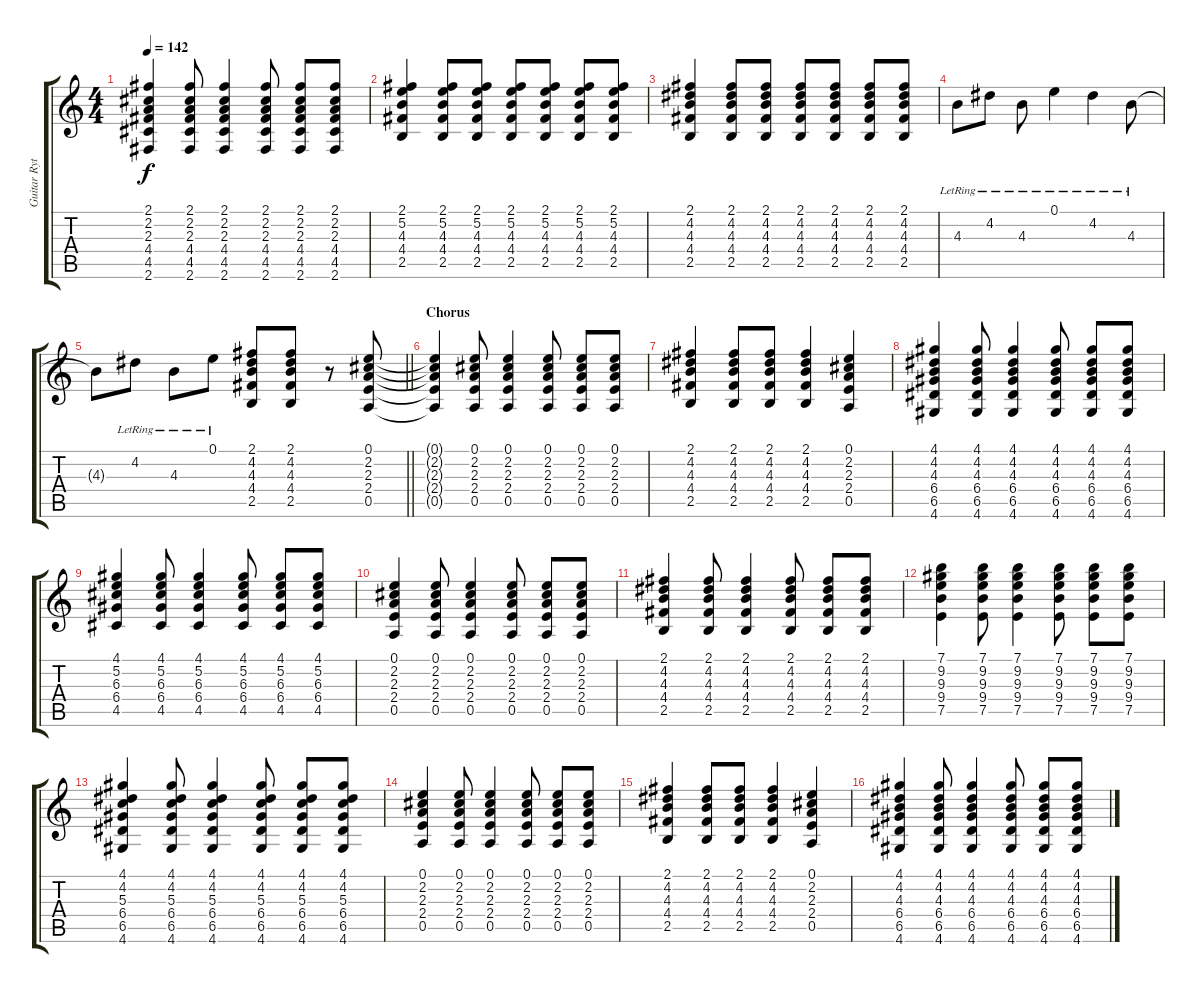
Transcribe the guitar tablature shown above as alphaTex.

\track ("Guitar Rythm" "Guitar Ryt") {instrument electricguitarclean}
\staff {score tabs}
\tuning (E4 B3 G3 D3 A2 E2) {hide}
\ts (4 4)
\tempo 142
\clef g2
\ks c
(2.1 2.2 2.3 4.4 4.5 2.6).4{dy f} (2.1 2.2 2.3 4.4 4.5 2.6).8 (2.1 2.2 2.3 4.4 4.5 2.6).4 (2.1 2.2 2.3 4.4 4.5 2.6).8 (2.1 2.2 2.3 4.4 4.5 2.6).8 (2.1 2.2 2.3 4.4 4.5 2.6).8 |
(2.1 5.2 4.3 4.4 2.5).4 (2.1 5.2 4.3 4.4 2.5).8 (2.1 5.2 4.3 4.4 2.5).8 (2.1 5.2 4.3 4.4 2.5).8 (2.1 5.2 4.3 4.4 2.5).8 (2.1 5.2 4.3 4.4 2.5).8 (2.1 5.2 4.3 4.4 2.5).8 |
(2.1 4.2 4.3 4.4 2.5).4 (2.1 4.2 4.3 4.4 2.5).8 (2.1 4.2 4.3 4.4 2.5).8 (2.1 4.2 4.3 4.4 2.5).8 (2.1 4.2 4.3 4.4 2.5).8 (2.1 4.2 4.3 4.4 2.5).8 (2.1 4.2 4.3 4.4 2.5).8 |
4.3{lr}.8 4.2{lr}.8 4.3{lr}.8 0.1{lr}.4 4.2{lr}.4 4.3{lr}.8 |
\barLineRight lightlight
4.3{t}.8 4.2{lr}.8 4.3{lr}.8 0.1{lr}.8 (2.1 4.2 4.3 4.4 2.5).8 (2.1 4.2 4.3 4.4 2.5).8 r.8 (0.1 2.2 2.3 2.4 0.5).8 |
\section ("" "Chorus")
(0.1{t} 2.2{t} 2.3{t} 2.4{t} 0.5{t}).4 (0.1 2.2 2.3 2.4 0.5).8 (0.1 2.2 2.3 2.4 0.5).4 (0.1 2.2 2.3 2.4 0.5).8 (0.1 2.2 2.3 2.4 0.5).8 (0.1 2.2 2.3 2.4 0.5).8 |
(2.1 4.2 4.3 4.4 2.5).4 (2.1 4.2 4.3 4.4 2.5).8 (2.1 4.2 4.3 4.4 2.5).8 (2.1 4.2 4.3 4.4 2.5).4 (0.1 2.2 2.3 2.4 0.5).4 |
(4.1 4.2 4.3 6.4 6.5 4.6).4 (4.1 4.2 4.3 6.4 6.5 4.6).8 (4.1 4.2 4.3 6.4 6.5 4.6).4 (4.1 4.2 4.3 6.4 6.5 4.6).8 (4.1 4.2 4.3 6.4 6.5 4.6).8 (4.1 4.2 4.3 6.4 6.5 4.6).8 |
(4.1 5.2 6.3 6.4 4.5).4 (4.1 5.2 6.3 6.4 4.5).8 (4.1 5.2 6.3 6.4 4.5).4 (4.1 5.2 6.3 6.4 4.5).8 (4.1 5.2 6.3 6.4 4.5).8 (4.1 5.2 6.3 6.4 4.5).8 |
(0.1 2.2 2.3 2.4 0.5).4 (0.1 2.2 2.3 2.4 0.5).8 (0.1 2.2 2.3 2.4 0.5).4 (0.1 2.2 2.3 2.4 0.5).8 (0.1 2.2 2.3 2.4 0.5).8 (0.1 2.2 2.3 2.4 0.5).8 |
(2.1 4.2 4.3 4.4 2.5).4 (2.1 4.2 4.3 4.4 2.5).8 (2.1 4.2 4.3 4.4 2.5).4 (2.1 4.2 4.3 4.4 2.5).8 (2.1 4.2 4.3 4.4 2.5).8 (2.1 4.2 4.3 4.4 2.5).8 |
(7.1 9.2 9.3 9.4 7.5).4 (7.1 9.2 9.3 9.4 7.5).8 (7.1 9.2 9.3 9.4 7.5).4 (7.1 9.2 9.3 9.4 7.5).8 (7.1 9.2 9.3 9.4 7.5).8 (7.1 9.2 9.3 9.4 7.5).8 |
(4.1 4.2 5.3 6.4 6.5 4.6).4 (4.1 4.2 5.3 6.4 6.5 4.6).8 (4.1 4.2 5.3 6.4 6.5 4.6).4 (4.1 4.2 5.3 6.4 6.5 4.6).8 (4.1 4.2 5.3 6.4 6.5 4.6).8 (4.1 4.2 5.3 6.4 6.5 4.6).8 |
(0.1 2.2 2.3 2.4 0.5).4 (0.1 2.2 2.3 2.4 0.5).8 (0.1 2.2 2.3 2.4 0.5).4 (0.1 2.2 2.3 2.4 0.5).8 (0.1 2.2 2.3 2.4 0.5).8 (0.1 2.2 2.3 2.4 0.5).8 |
(2.1 4.2 4.3 4.4 2.5).4 (2.1 4.2 4.3 4.4 2.5).8 (2.1 4.2 4.3 4.4 2.5).8 (2.1 4.2 4.3 4.4 2.5).4 (0.1 2.2 2.3 2.4 0.5).4 |
(4.1 4.2 4.3 6.4 6.5 4.6).4 (4.1 4.2 4.3 6.4 6.5 4.6).8 (4.1 4.2 4.3 6.4 6.5 4.6).4 (4.1 4.2 4.3 6.4 6.5 4.6).8 (4.1 4.2 4.3 6.4 6.5 4.6).8 (4.1 4.2 4.3 6.4 6.5 4.6).8
